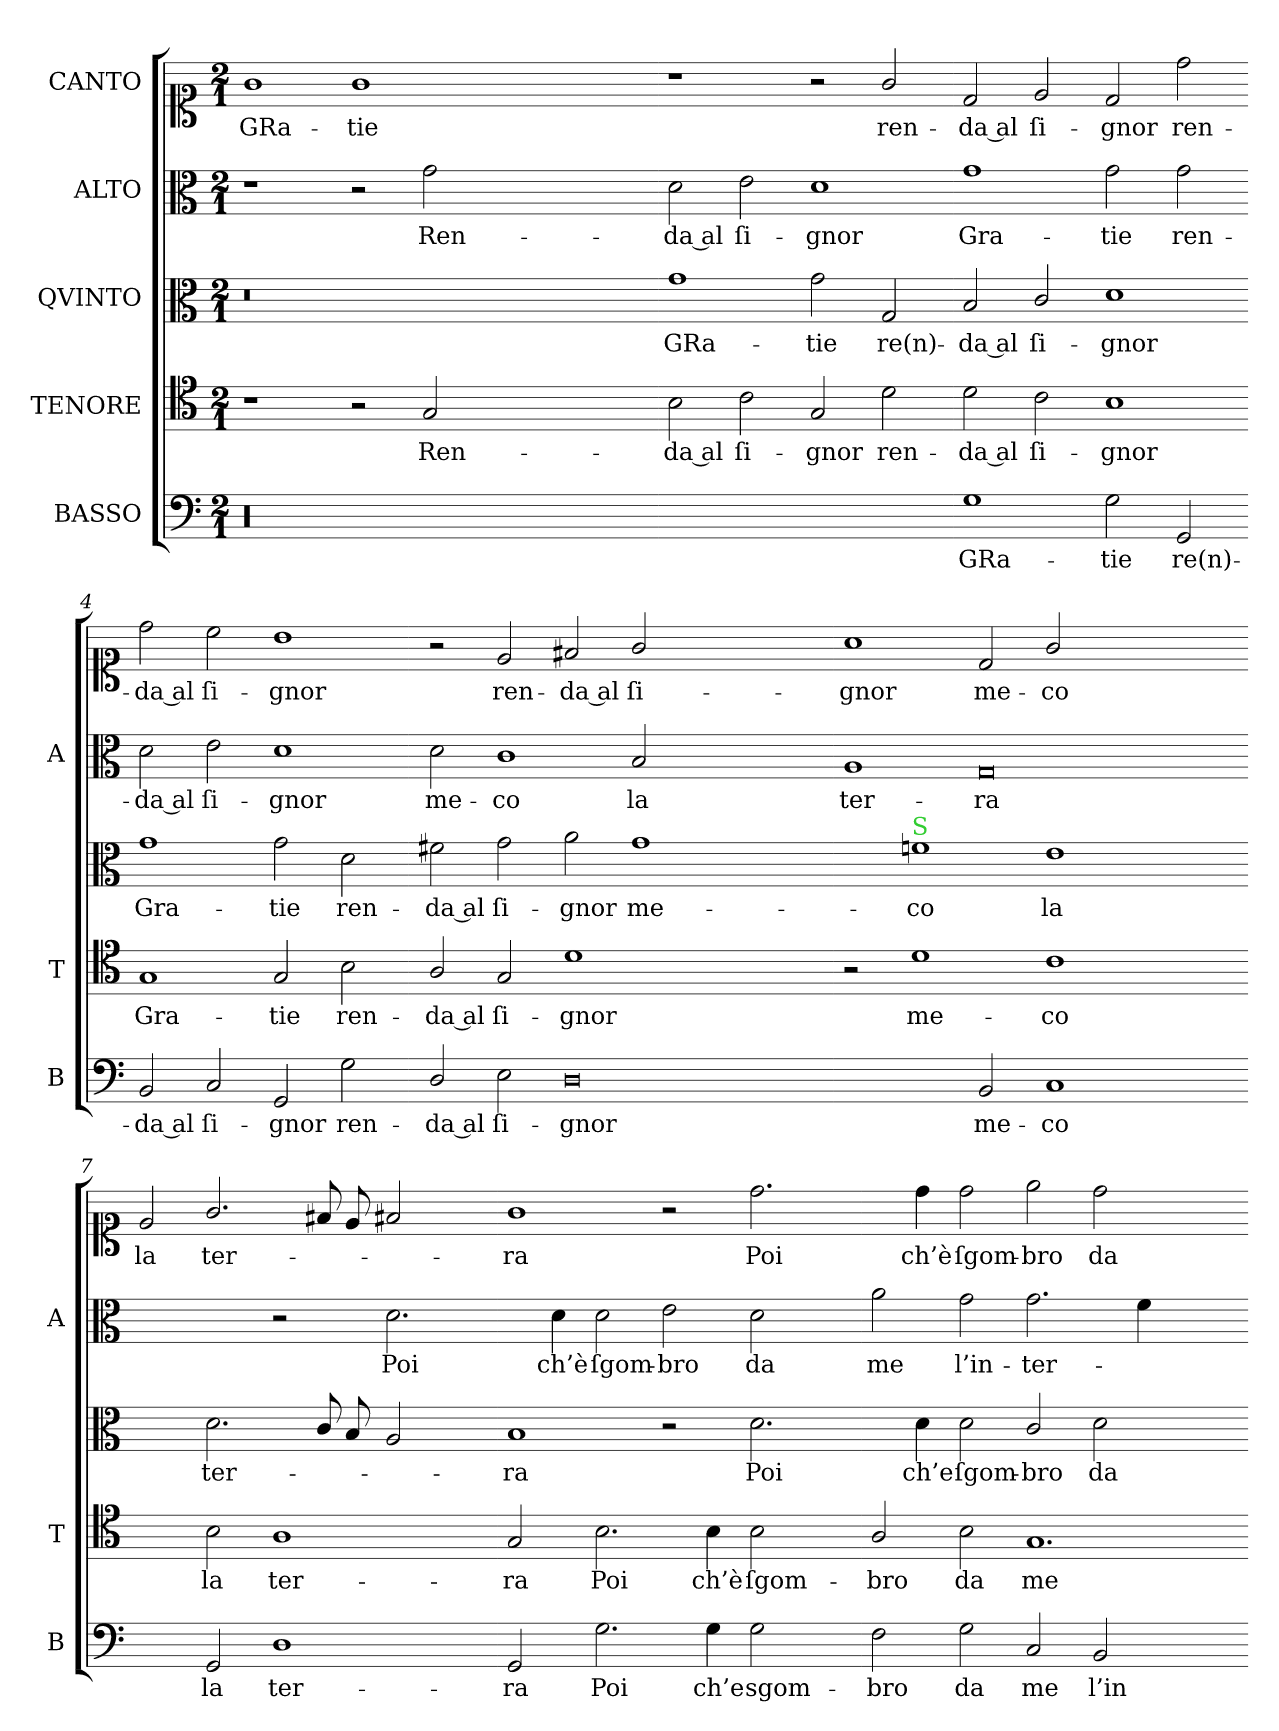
**kern	**text	**kern	**text	**kern	**text	**kern	**text	**kern	**text
*part5	*part5	*part4	*part4	*part3	*part3	*part2	*part2	*part1	*part1
*staff5	*staff5	*staff4	*staff4	*staff3	*staff3	*staff2	*staff2	*staff1	*staff1
*I"BASSO	*	*I"TENORE	*	*I"QVINTO	*	*I"ALTO	*	*I"CANTO	*
*I'B	*	*I'T	*	*	*	*I'A	*	*	*
*clefF4	*	*clefC4	*	*clefC3	*	*clefC3	*	*clefC1	*
*k[]	*	*k[]	*	*k[]	*	*k[]	*	*k[]	*
*G:mix	*	*G:mix	*	*G:mix	*	*G:mix	*	*G:mix	*
*M2/1	*	*M2/1	*	*M2/1	*	*M2/1	*	*M2/1	*
=1	=1	=1	=1	=1	=1	=1	=1	=1	=1
00r	.	1r	.	0r	.	1r	.	1g	GRa-
.	.	2r	.	.	.	2r	.	1g	-tie
.	.	2G/	Ren-	.	.	2g\	Ren-	.	.
.	.	0ryy	.	0ryy	.	0ryy	.	0ryy	.
=2-	=2-	=2-	=2-	=2-	=2-	=2-	=2-	=2-	=2-
0ryy	.	2B\	-da al	1g	GRa-	2d\	-da al	1r	.
.	.	2c\	ſi-	.	.	2e\	ſi-	.	.
.	.	2G/	-gnor	2g\	-tie	1d	-gnor	2r	.
.	.	2d\	ren-	2G/	re(n)-	.	.	2g/	ren-
=3-	=3-	=3-	=3-	=3-	=3-	=3-	=3-	=3-	=3-
1G	GRa-	2d\	-da al	2B/	-da al	1g	Gra-	2d/	-da al
.	.	2c\	ſi-	2c/	ſi-	.	.	2e/	ſi-
2G\	-tie	1B	-gnor	1d	-gnor	2g\	-tie	2d/	-gnor
!	!	!	!	!	!	!	!	!	!LO:LY:i
2GG/	re(n)-	.	.	.	.	2g\	ren-	2dd\	ren-
=4-	=4-	=4-	=4-	=4-	=4-	=4-	=4-	=4-	=4-
!	!	!	!	!	!	!	!	!	!LO:LY:i
2BB/	-da al	1G	Gra-	1g	Gra-	2d\	-da al	2dd\	-da al
!	!	!	!	!	!	!	!	!	!LO:LY:i
2C/	ſi-	.	.	.	.	2e\	ſi-	2cc\	ſi-
!	!	!	!	!	!	!	!	!	!LO:LY:i
2GG/	-gnor	2G/	-tie	2g\	-tie	1d	-gnor	1b	-gnor
2G\	ren-	2B\	ren-	2d\	ren-	.	.	.	.
=5-	=5-	=5-	=5-	=5-	=5-	=5-	=5-	=5-	=5-
2D/	-da al	2A/	-da al	2f#X\	-da al	2d\	me-	2r	.
2E\	ſi-	2G/	ſi-	2g\	ſi-	1c	-co	2e/	ren-
0D	-gnor	1d	-gnor	2a\	-gnor	.	.	2f#X/	-da al
.	.	.	.	1g\	me-	2B/	la	2g/	ſi-
.	.	1ryy	.	.	.	1ryy	.	1ryy	.
.	.	.	.	2ryy	.	.	.	.	.
=6-	=6-	=6-	=6-	=6-	=6-	=6-	=6-	=6-	=6-
1ryy	.	2r	.	2ryy	.	1A	ter-	1a	-gnor
!	!	!	!	!LO:TX:a:color=limegreen:t=S	!	!	!	!	!
.	.	1d	me-	1fn	-co	.	.	.	.
2BB/	me-	.	.	.	.	0G	-ra	2d/	me-
1C/	-co	1c\	-co	1e\	la	.	.	2g/	-co
.	.	.	.	.	.	.	.	1ryy	.
2ryy	.	2ryy	.	2ryy	.	.	.	.	.
=7-	=7-	=7-	=7-	=7-	=7-	=7-	=7-	=7-	=7-
2ryy	.	2ryy	.	2ryy	.	1ryy	.	2e/	la
2GG/	la	2B\	la	2.d\	ter-	.	.	2.g/	ter-
1D	ter-	1A	ter-	.	.	2r	.	.	.
.	.	.	.	8c/	.	.	.	8f#X/	.
.	.	.	.	8B/	.	.	.	8e/	.
.	.	.	.	2A/	.	2.d\	Poi	2f#X/	.
4ryy	.	4ryy	.	4ryy	.	.	.	4ryy	.
=8-	=8-	=8-	=8-	=8-	=8-	=8-	=8-	=8-	=8-
2GG/	-ra	2G/	-ra	1B	-ra	4ryy	.	1g	-ra
.	.	.	.	.	.	4d\	ch’è	.	.
2.G\	Poi	2.B\	Poi	.	.	2d\	ſgom-	.	.
.	.	.	.	2r	.	2e\	-bro	2r	.
4G\	ch’e	4B\	ch’è	.	.	.	.	.	.
2G\	sgom-	2B\	ſgom-	2.d\	Poi	2d\	da	2.dd\	Poi
4ryy	.	4ryy	.	.	.	4ryy	.	.	.
=9-	=9-	=9-	=9-	=9-	=9-	=9-	=9-	=9-	=9-
2F\	-bro	2A/	-bro	4ryy	.	2a\	me	4ryy	.
.	.	.	.	4d\	ch’e	.	.	4dd\	ch’è
2G\	da	2B\	da	2d\	ſgom-	2g\	l’in-	2dd\	ſgom-
2C/	me	1.G	me	2c/	-bro	2.g\	-ter-	2ee\	-bro
2BB/	l’in-	.	.	2d\	da	.	.	2dd\	da
.	.	.	.	.	.	4f\	.	.	.
2ryy	.	.	.	2ryy	.	2ryy	.	2ryy	.
=-	=-	=-	=-	=-	=-	=-	=-	=-	=-
*-	*-	*-	*-	*-	*-	*-	*-	*-	*-
